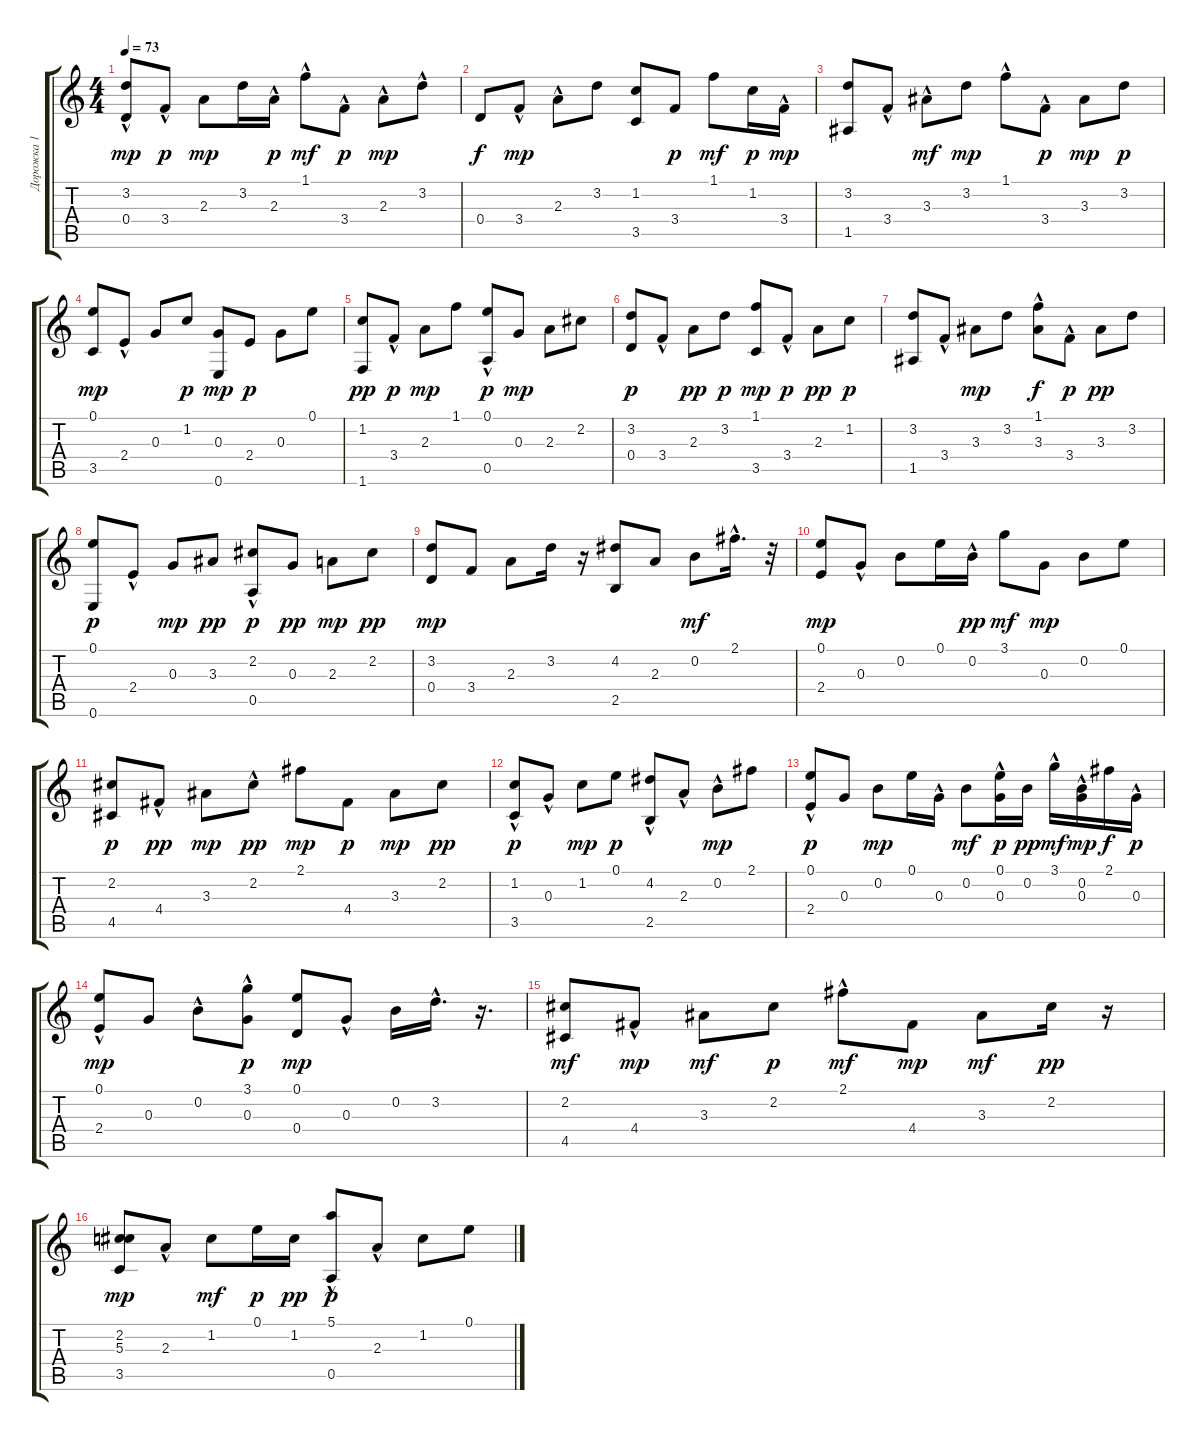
\track ("Дорожка 1" "Дорожка 1") {instrument acousticguitarnylon}
\staff {score tabs}
\tuning (E4 B3 G3 D3 A2 E2) {hide}
\ts (4 4)
\tempo 73
\clef g2
\ks c
(3.2 0.4{hac}).8{dy mp} 3.4{hac}.8{dy p} 2.3.8{dy mp} 3.2.16 2.3{hac}.16{dy p} 1.1{hac}.8{dy mf} 3.4{hac}.8{dy p} 2.3{hac}.8{dy mp} 3.2{hac}.8 |
0.4.8{dy f} 3.4{hac}.8{dy mp} 2.3{hac}.8 3.2.8 (1.2 3.5).8 3.4.8{dy p} 1.1.8{dy mf} 1.2.16{dy p} 3.4{hac}.16{dy mp} |
(3.2 1.5).8 3.4{hac}.8 3.3{hac}.8{dy mf} 3.2.8{dy mp} 1.1{hac}.8 3.4{hac}.8{dy p} 3.3.8{dy mp} 3.2.8{dy p} |
(0.1 3.5).8{dy mp} 2.4{hac}.8 0.3.8 1.2.8{dy p} (0.3 0.6).8{dy mp} 2.4.8{dy p} 0.3.8 0.1.8 |
(1.2 1.6).8{dy pp} 3.4{hac}.8{dy p} 2.3.8{dy mp} 1.1.8 (0.1{hac} 0.5).8{dy p} 0.3.8{dy mp} 2.3.8 2.2.8 |
(3.2 0.4).8{dy p} 3.4{hac}.8 2.3.8{dy pp} 3.2.8{dy p} (1.1 3.5).8{dy mp} 3.4{hac}.8{dy p} 2.3.8{dy pp} 1.2.8{dy p} |
(3.2 1.5).8 3.4{hac}.8 3.3.8{dy mp} 3.2.8 (1.1{hac} 3.3).8{dy f} 3.4{hac}.8{dy p} 3.3.8{dy pp} 3.2.8 |
(0.1 0.6).8{dy p} 2.4{hac}.8 0.3.8{dy mp} 3.3.8{dy pp} (2.2 0.5{hac}).8{dy p} 0.3.8{dy pp} 2.3.8{dy mp} 2.2.8{dy pp} |
(3.2 0.4).8{dy mp} 3.4.8 2.3.8 3.2.16 r.16 (4.2 2.5).8 2.3.8 0.2.8{dy mf} 2.1{hac}.16{d} r.32 |
(0.1 2.4).8{dy mp} 0.3{hac}.8 0.2.8 0.1.16 0.2{hac}.16{dy pp} 3.1.8{dy mf} 0.3.8{dy mp} 0.2.8 0.1.8 |
(2.2 4.5).8{dy p} 4.4{hac}.8{dy pp} 3.3.8{dy mp} 2.2{hac}.8{dy pp} 2.1.8{dy mp} 4.4.8{dy p} 3.3.8{dy mp} 2.2.8{dy pp} |
(1.2{hac} 3.5).8{dy p} 0.3{hac}.8 1.2.8{dy mp} 0.1.8{dy p} (4.2{hac} 2.5).8 2.3{hac}.8 0.2{hac}.8{dy mp} 2.1.8 |
(0.1 2.4{hac}).8{dy p} 0.3.8 0.2.8{dy mp} 0.1.16 0.3{hac}.16 0.2.8{dy mf} (0.1{hac} 0.3{hac}).16{dy p} 0.2.16{dy pp} 3.1{hac}.16{dy mf} (0.2{hac} 0.3).16{dy mp} 2.1.16{dy f} 0.3{hac}.16{dy p} |
(0.1{hac} 2.4).8{dy mp} 0.3.8 0.2{hac}.8 (3.1 0.3{hac}).8{dy p} (0.1 0.4).8{dy mp} 0.3{hac}.8 0.2.16 3.2{hac}.16{d} r.16{d} |
(2.2 4.5).8{dy mf} 4.4{hac}.8{dy mp} 3.3.8{dy mf} 2.2.8{dy p} 2.1{hac}.8{dy mf} 4.4.8{dy mp} 3.3.8{dy mf} 2.2.16{dy pp} r.16 |
(2.2 5.3 3.5).8{dy mp} 2.3{hac}.8 1.2.8{dy mf} 0.1.16{dy p} 1.2.16{dy pp} (5.1{hac} 0.5).8{dy p} 2.3{hac}.8 1.2.8 0.1.8
